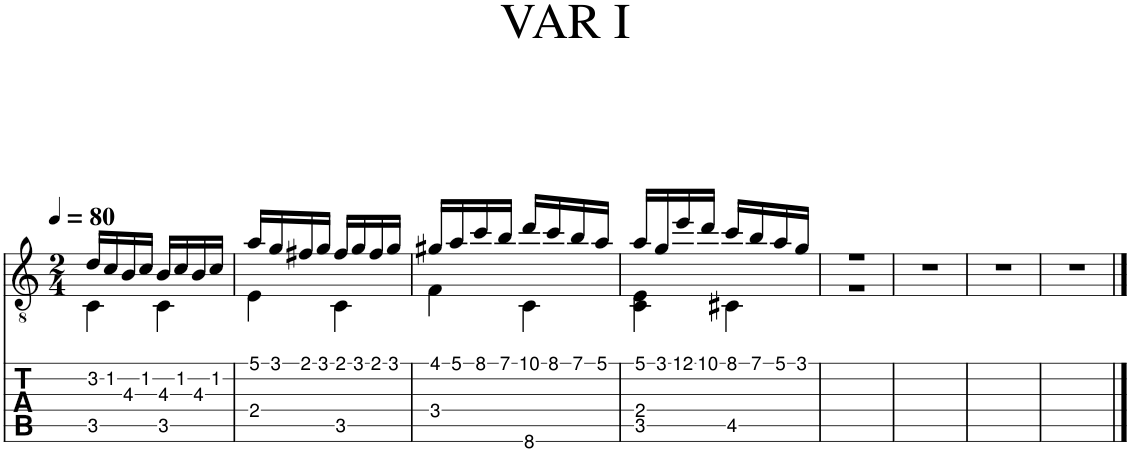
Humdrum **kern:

**kern	**kern
*part1	*part1
*staff2	*staff1
*I"Guitar	*
*I'Guit.	*
*stria6	*
*	*clefGv2
*k[]	*k[]
*M2/4	*M2/4
*MM80	*MM80
=1	=1
*^	*^
16dLL	4C	16d/LL	4C\
16cJ	.	16c/	.
16BL	.	16B/	.
16cJJ	.	16c/JJ	.
16BLL	4C	16B/LL	4C\
16cJ	.	16c/	.
16BL	.	16B/	.
16cJJ	.	16c/JJ	.
=2	=2	=2	=2
16aLL	4E	16a/LL	4E\
16gJ	.	16g/	.
16f#L	.	16f#X/	.
16gJJ	.	16g/JJ	.
16f#LL	4C	16f#/LL	4C\
16gJ	.	16g/	.
16f#L	.	16f#/	.
16gJJ	.	16g/JJ	.
=3	=3	=3	=3
16g#XLL	4F	16g#X/LL	4F\
16aJ	.	16a/	.
16ccL	.	16cc/	.
16bJJ	.	16b/JJ	.
16ddLL	4C	16dd/LL	4C\
16ccJ	.	16cc/	.
16bL	.	16b/	.
16aJJ	.	16a/JJ	.
=4	=4	=4	=4
16aLL	4C 4E	16a/LL	4C\ 4E\
16gJ	.	16g/	.
16eeL	.	16ee/	.
16ddJJ	.	16dd/JJ	.
16ccLL	4C#	16cc/LL	4C#X\
16bJ	.	16b/	.
16aL	.	16a/	.
16gJJ	.	16g/JJ	.
=5	=5	=5	=5
2r	2r	2r	2r
*v	*v	*	*
*	*v	*v
=6	=6
2r	2r
=7	=7
2r	2r
=8	=8
2r	2r
==	==
*-	*-
